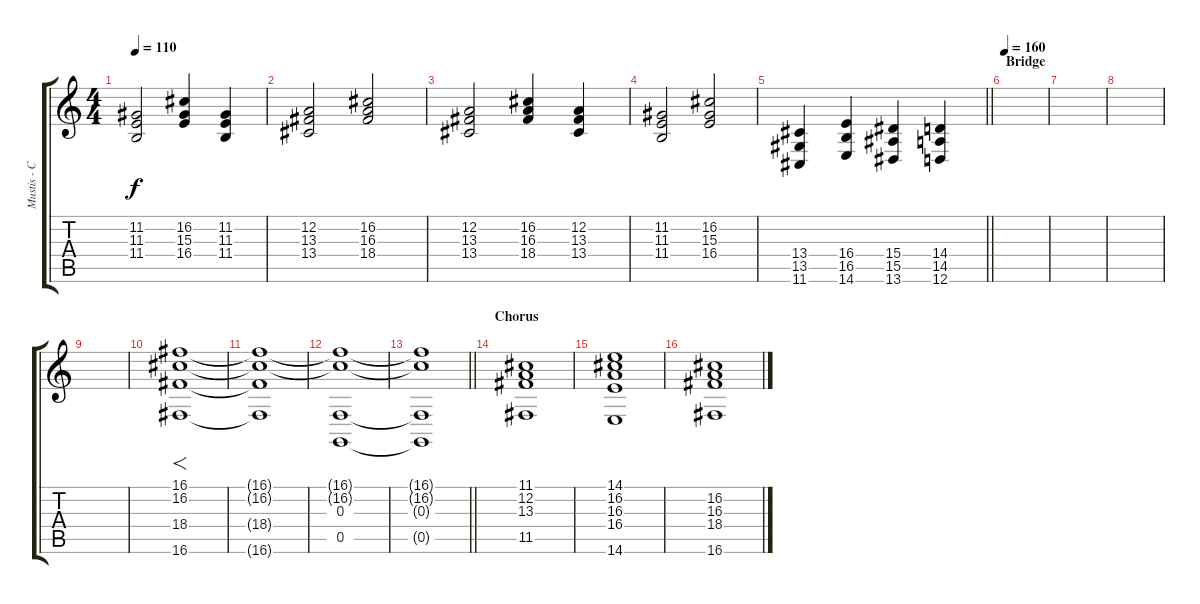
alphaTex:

\track ("Mustis - Choirs" "Mustis - C") {instrument pad7halo}
\staff {score tabs}
\tuning (D4 A3 F3 C3 G2 D2) {hide}
\ts (4 4)
\tempo 110
\clef g2
\ks c
(11.2 11.3 11.4).2{dy f} (16.2 15.3 16.4).4 (11.2 11.3 11.4).4 |
(12.2 13.3 13.4).2 (16.2 16.3 18.4).2 |
(12.2 13.3 13.4).2 (16.2 16.3 18.4).4 (12.2 13.3 13.4).4 |
(11.2 11.3 11.4).2 (16.2 15.3 16.4).2 |
\barLineRight lightlight
(13.4 13.5 11.6).4 (16.4 16.5 14.6).4 (15.4 15.5 13.6).4 (14.4 14.5 12.6).4 |
\section ("" "Bridge")
\tempo 160
|
|
|
|
(16.1 16.2 18.4 16.6).1{f instrument pad7halo} |
(16.1{t} 16.2{t} 18.4{t} 16.6{t}).1 |
(16.1{t} 16.2{t} 0.3 0.5).1 |
\barLineRight lightlight
(16.1{t} 16.2{t} 0.3{t} 0.5{t}).1 |
\section ("" "Chorus")
(11.1 12.2 13.3 11.5).1 |
(14.1 16.2 16.3 16.4 14.6).1 |
(16.2 16.3 18.4 16.6).1
